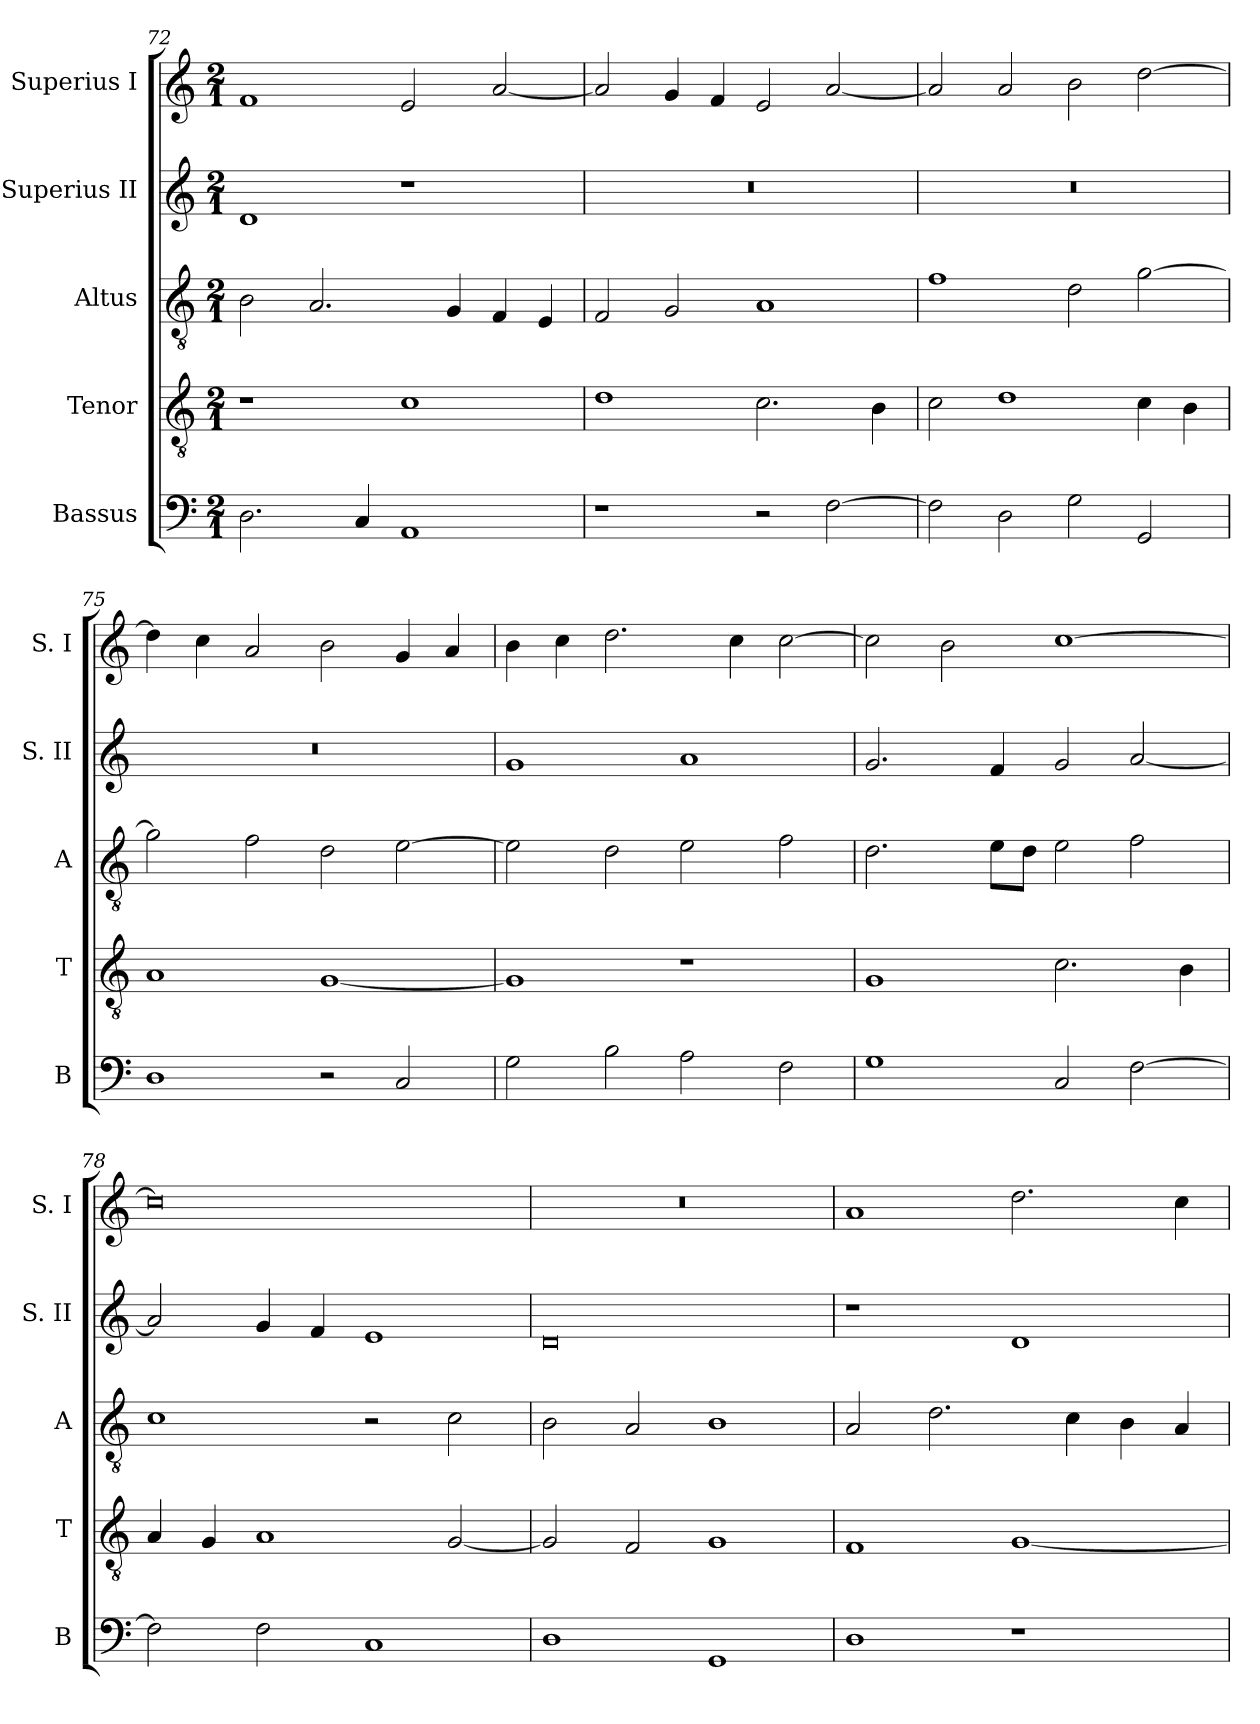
**kern	**kern	**kern	**kern	**kern
*part5	*part4	*part3	*part2	*part1
*staff5	*staff4	*staff3	*staff2	*staff1
*I"Bassus	*I"Tenor	*I"Altus	*I"Superius II	*I"Superius I
*I'B	*I'T	*I'A	*I'S. II	*I'S. I
*clefF4	*clefGv2	*clefGv2	*clefG2	*clefG2
*k[]	*k[]	*k[]	*k[]	*k[]
*C:	*C:	*C:	*C:	*C:
*M2/1	*M2/1	*M2/1	*M2/1	*M2/1
=72	=72	=72	=72	=72
2.D	1r	2B	1d	1f
.	.	2.A	.	.
4C	.	.	.	.
1AA	1c	.	1r	2e
.	.	4G	.	.
.	.	4F	.	[2a
.	.	4E	.	.
=73	=73	=73	=73	=73
1r	1d	2F	0r	2a]
.	.	2G	.	4g
.	.	.	.	4f
2r	2.c	1A	.	2e
[2F	.	.	.	[2a
.	4B	.	.	.
=74	=74	=74	=74	=74
2F]	2c	1f	0r	2a]
2D	1d	.	.	2a
2G	.	2d	.	2b
2GG	4c	[2g	.	[2dd
.	4B	.	.	.
=75	=75	=75	=75	=75
1D	1A	2g]	0r	4dd]
.	.	.	.	4cc
.	.	2f	.	2a
2r	[1G	2d	.	2b
2C	.	[2e	.	4g
.	.	.	.	4a
=76	=76	=76	=76	=76
2G	1G]	2e]	1g	4b
.	.	.	.	4cc
2B	.	2d	.	2.dd
2A	1r	2e	1a	.
.	.	.	.	4cc
2F	.	2f	.	[2cc
=77	=77	=77	=77	=77
1G	1G	2.d	2.g	2cc]
.	.	.	.	2b
.	.	8eL	4f	.
.	.	8dJ	.	.
2C	2.c	2e	2g	[1cc
[2F	.	2f	[2a	.
.	4B	.	.	.
=78	=78	=78	=78	=78
2F]	4A	1c	2a]	0cc]
.	4G	.	.	.
2F	1A	.	4g	.
.	.	.	4f	.
1C	.	2r	1e	.
.	[2G	2c	.	.
=79	=79	=79	=79	=79
1D	2G]	2B	0d	0r
.	2F	2A	.	.
1GG	1G	1B	.	.
=80	=80	=80	=80	=80
1D	1F	2A	1r	1a
.	.	2.d	.	.
1r	[1G	.	1d	2.dd
.	.	4c	.	.
.	.	4B	.	.
.	.	4A	.	4cc
=	=	=	=	=
*-	*-	*-	*-	*-
